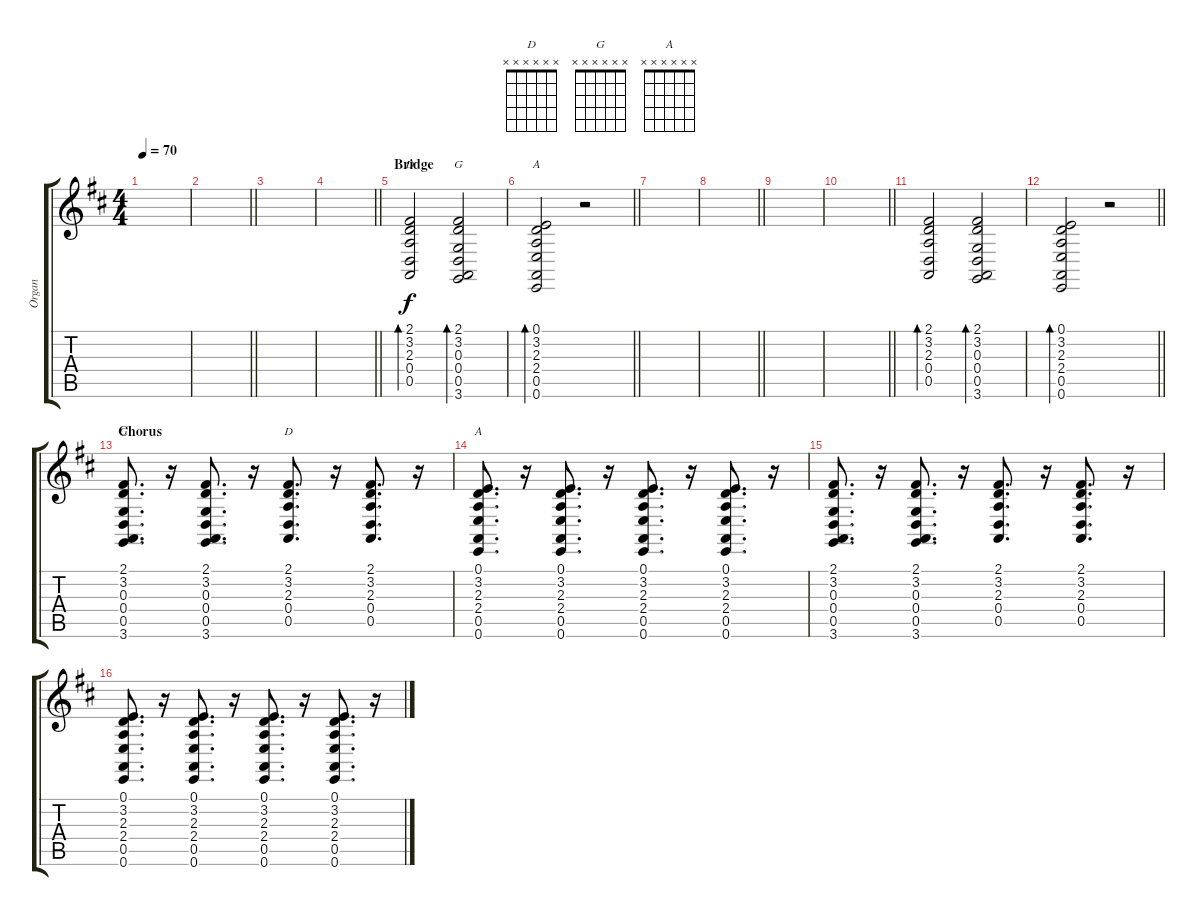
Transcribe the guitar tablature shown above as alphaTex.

\track ("Organ" "Organ") {instrument drawbarorgan}
\staff {score tabs}
\tuning (E4 B3 G3 D3 A2 E2) {hide}
\chord ("D" 2 3 2 0 0 x) {barre 2}
\chord ("G" 2 3 0 0 0 3)
\chord ("A" 0 3 2 2 0 0)
\chord ("G" x x x x x x)
\chord ("D" x x x x x x)
\chord ("A" x x x x x x)
\ts (4 4)
\tempo 70
\clef g2
\ks d
|
\barLineRight lightlight
|
|
\barLineRight lightlight
|
\section ("" "Bridge")
(2.1 3.2 2.3 0.4 0.5).2{bd 60 ch "D"} (2.1 3.2 0.3 0.4 0.5 3.6).2{bd 60 ch "G"} |
\barLineRight lightlight
(0.1 3.2 2.3 2.4 0.5 0.6).2{bd 60 ch "A"} r.2 |
|
\barLineRight lightlight
|
|
\barLineRight lightlight
|
(2.1 3.2 2.3 0.4 0.5).2{bd 60} (2.1 3.2 0.3 0.4 0.5 3.6).2{bd 60} |
\barLineRight lightlight
(0.1 3.2 2.3 2.4 0.5 0.6).2{bd 60} r.2 |
\section ("" "Chorus")
(2.1 3.2 0.3 0.4 0.5 3.6).8{d ch "G"} r.16 (2.1 3.2 0.3 0.4 0.5 3.6).8{d} r.16 (2.1 3.2 2.3 0.4 0.5).8{d ch "D"} r.16 (2.1 3.2 2.3 0.4 0.5).8{d} r.16 |
(0.1 3.2 2.3 2.4 0.5 0.6).8{d ch "A"} r.16 (0.1 3.2 2.3 2.4 0.5 0.6).8{d} r.16 (0.1 3.2 2.3 2.4 0.5 0.6).8{d} r.16 (0.1 3.2 2.3 2.4 0.5 0.6).8{d} r.16 |
(2.1 3.2 0.3 0.4 0.5 3.6).8{d} r.16 (2.1 3.2 0.3 0.4 0.5 3.6).8{d} r.16 (2.1 3.2 2.3 0.4 0.5).8{d} r.16 (2.1 3.2 2.3 0.4 0.5).8{d} r.16 |
(0.1 3.2 2.3 2.4 0.5 0.6).8{d} r.16 (0.1 3.2 2.3 2.4 0.5 0.6).8{d} r.16 (0.1 3.2 2.3 2.4 0.5 0.6).8{d} r.16 (0.1 3.2 2.3 2.4 0.5 0.6).8{d} r.16
